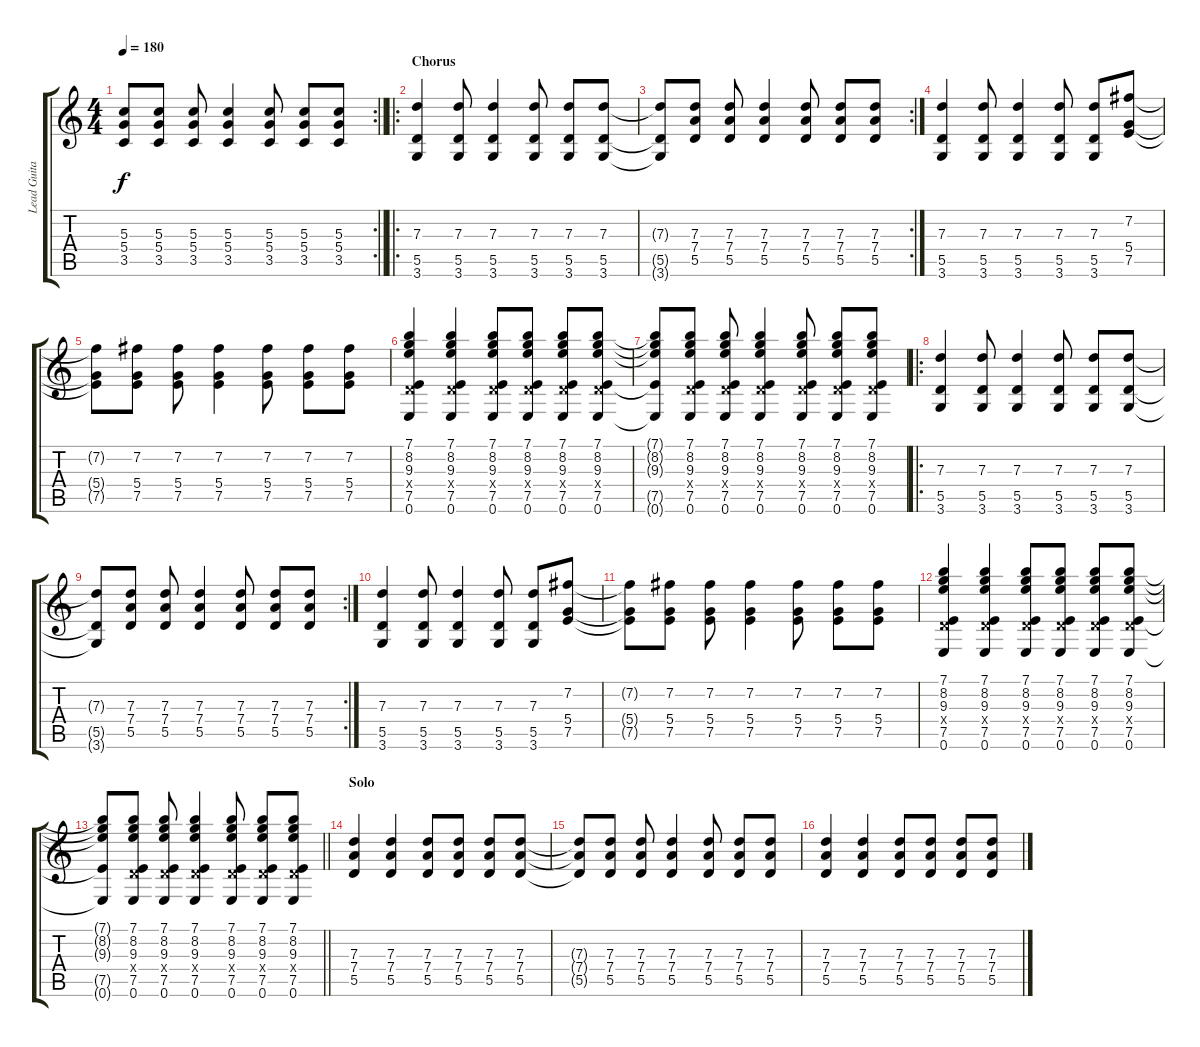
\track ("Lead Guitar" "Lead Guita") {instrument acousticguitarsteel}
\staff {score tabs}
\tuning (E4 B3 G3 D3 A2 E2) {hide}
\rc 2
\ts (4 4)
\tempo 180
\clef g2
\barLineRight lightlight
\ks c
(5.3{t} 5.4{t} 3.5{t}).8{dy f} (5.3 5.4 3.5).8 (5.3 5.4 3.5).8 (5.3 5.4 3.5).4 (5.3 5.4 3.5).8 (5.3 5.4 3.5).8 (5.3 5.4 3.5).8 |
\ro
\section ("" "Chorus")
(7.3 5.5 3.6).4 (7.3 5.5 3.6).8 (7.3 5.5 3.6).4 (7.3 5.5 3.6).8 (7.3 5.5 3.6).8 (7.3 5.5 3.6).8 |
\rc 2
(7.3{t} 5.5{t} 3.6{t}).8 (7.3 7.4 5.5).8 (7.3 7.4 5.5).8 (7.3 7.4 5.5).4 (7.3 7.4 5.5).8 (7.3 7.4 5.5).8 (7.3 7.4 5.5).8 |
(7.3 5.5 3.6).4 (7.3 5.5 3.6).8 (7.3 5.5 3.6).4 (7.3 5.5 3.6).8 (7.3 5.5 3.6).8 (7.2 5.4 7.5).8 |
(7.2{t} 5.4{t} 7.5{t}).8 (7.2 5.4 7.5).8 (7.2 5.4 7.5).8 (7.2 5.4 7.5).4 (7.2 5.4 7.5).8 (7.2 5.4 7.5).8 (7.2 5.4 7.5).8 |
(7.1 8.2 9.3 0.4{x} 7.5 0.6).4 (7.1 8.2 9.3 0.4{x} 7.5 0.6).4 (7.1 8.2 9.3 0.4{x} 7.5 0.6).8 (7.1 8.2 9.3 0.4{x} 7.5 0.6).8 (7.1 8.2 9.3 0.4{x} 7.5 0.6).8 (7.1 8.2 9.3 0.4{x} 7.5 0.6).8 |
(7.1{t} 8.2{t} 9.3{t} 7.5{t} 0.6{t}).8 (7.1 8.2 9.3 0.4{x} 7.5 0.6).8 (7.1 8.2 9.3 0.4{x} 7.5 0.6).8 (7.1 8.2 9.3 0.4{x} 7.5 0.6).4 (7.1 8.2 9.3 0.4{x} 7.5 0.6).8 (7.1 8.2 9.3 0.4{x} 7.5 0.6).8 (7.1 8.2 9.3 0.4{x} 7.5 0.6).8 |
\ro
(7.3 5.5 3.6).4 (7.3 5.5 3.6).8 (7.3 5.5 3.6).4 (7.3 5.5 3.6).8 (7.3 5.5 3.6).8 (7.3 5.5 3.6).8 |
\rc 2
(7.3{t} 5.5{t} 3.6{t}).8 (7.3 7.4 5.5).8 (7.3 7.4 5.5).8 (7.3 7.4 5.5).4 (7.3 7.4 5.5).8 (7.3 7.4 5.5).8 (7.3 7.4 5.5).8 |
(7.3 5.5 3.6).4 (7.3 5.5 3.6).8 (7.3 5.5 3.6).4 (7.3 5.5 3.6).8 (7.3 5.5 3.6).8 (7.2 5.4 7.5).8 |
(7.2{t} 5.4{t} 7.5{t}).8 (7.2 5.4 7.5).8 (7.2 5.4 7.5).8 (7.2 5.4 7.5).4 (7.2 5.4 7.5).8 (7.2 5.4 7.5).8 (7.2 5.4 7.5).8 |
(7.1 8.2 9.3 0.4{x} 7.5 0.6).4 (7.1 8.2 9.3 0.4{x} 7.5 0.6).4 (7.1 8.2 9.3 0.4{x} 7.5 0.6).8 (7.1 8.2 9.3 0.4{x} 7.5 0.6).8 (7.1 8.2 9.3 0.4{x} 7.5 0.6).8 (7.1 8.2 9.3 0.4{x} 7.5 0.6).8 |
\barLineRight lightlight
(7.1{t} 8.2{t} 9.3{t} 7.5{t} 0.6{t}).8 (7.1 8.2 9.3 0.4{x} 7.5 0.6).8 (7.1 8.2 9.3 0.4{x} 7.5 0.6).8 (7.1 8.2 9.3 0.4{x} 7.5 0.6).4 (7.1 8.2 9.3 0.4{x} 7.5 0.6).8 (7.1 8.2 9.3 0.4{x} 7.5 0.6).8 (7.1 8.2 9.3 0.4{x} 7.5 0.6).8 |
\section ("" "Solo")
(7.3 7.4 5.5).4{volume 11 instrument overdrivenguitar} (7.3 7.4 5.5).4 (7.3 7.4 5.5).8 (7.3 7.4 5.5).8 (7.3 7.4 5.5).8 (7.3 7.4 5.5).8 |
(7.3{t} 7.4{t} 5.5{t}).8 (7.3 7.4 5.5).8 (7.3 7.4 5.5).8 (7.3 7.4 5.5).4 (7.3 7.4 5.5).8 (7.3 7.4 5.5).8 (7.3 7.4 5.5).8 |
(7.3 7.4 5.5).4 (7.3 7.4 5.5).4 (7.3 7.4 5.5).8 (7.3 7.4 5.5).8 (7.3 7.4 5.5).8 (7.3 7.4 5.5).8
